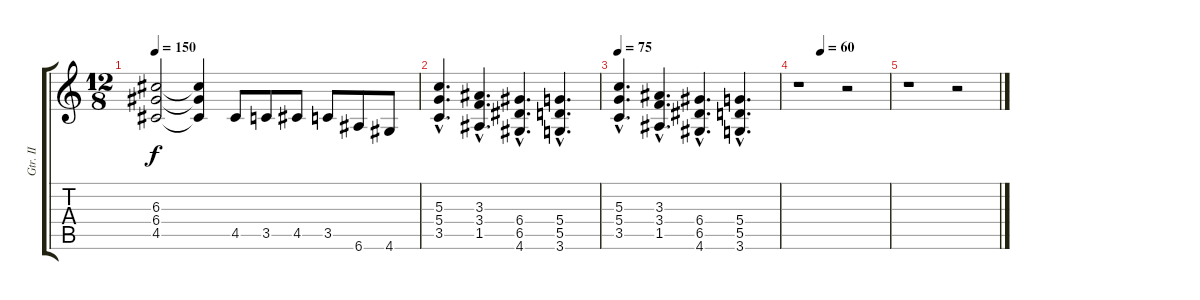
\track ("Gtr. II" "Gtr. II") {instrument distortionguitar}
\staff {score tabs}
\tuning (E4 B3 G3 D3 A2 E2) {hide}
\ts (12 8)
\tempo 150
\clef g2
\ks c
(6.3 6.4 4.5).2{dy f} (6.3{t} 6.4{t} 4.5{t}).4 4.5.8 3.5.8 4.5.8 3.5.8 6.6.8 4.6.8 |
(5.3{hac} 5.4{hac} 3.5{hac}).4{d} (3.3{hac} 3.4{hac} 1.5{hac}).4{d} (6.4{hac} 6.5{hac} 4.6{hac}).4{d} (5.4{hac} 5.5{hac} 3.6{hac}).4{d} |
\tempo 75
(5.3{hac} 5.4{hac} 3.5{hac}).4{d} (3.3{hac} 3.4{hac} 1.5{hac}).4{d} (6.4{hac} 6.5{hac} 4.6{hac}).4{d} (5.4{hac} 5.5{hac} 3.6{hac}).4{d} |
\tempo (60 0.25)
r.1 r.2 |
r.1 r.2
